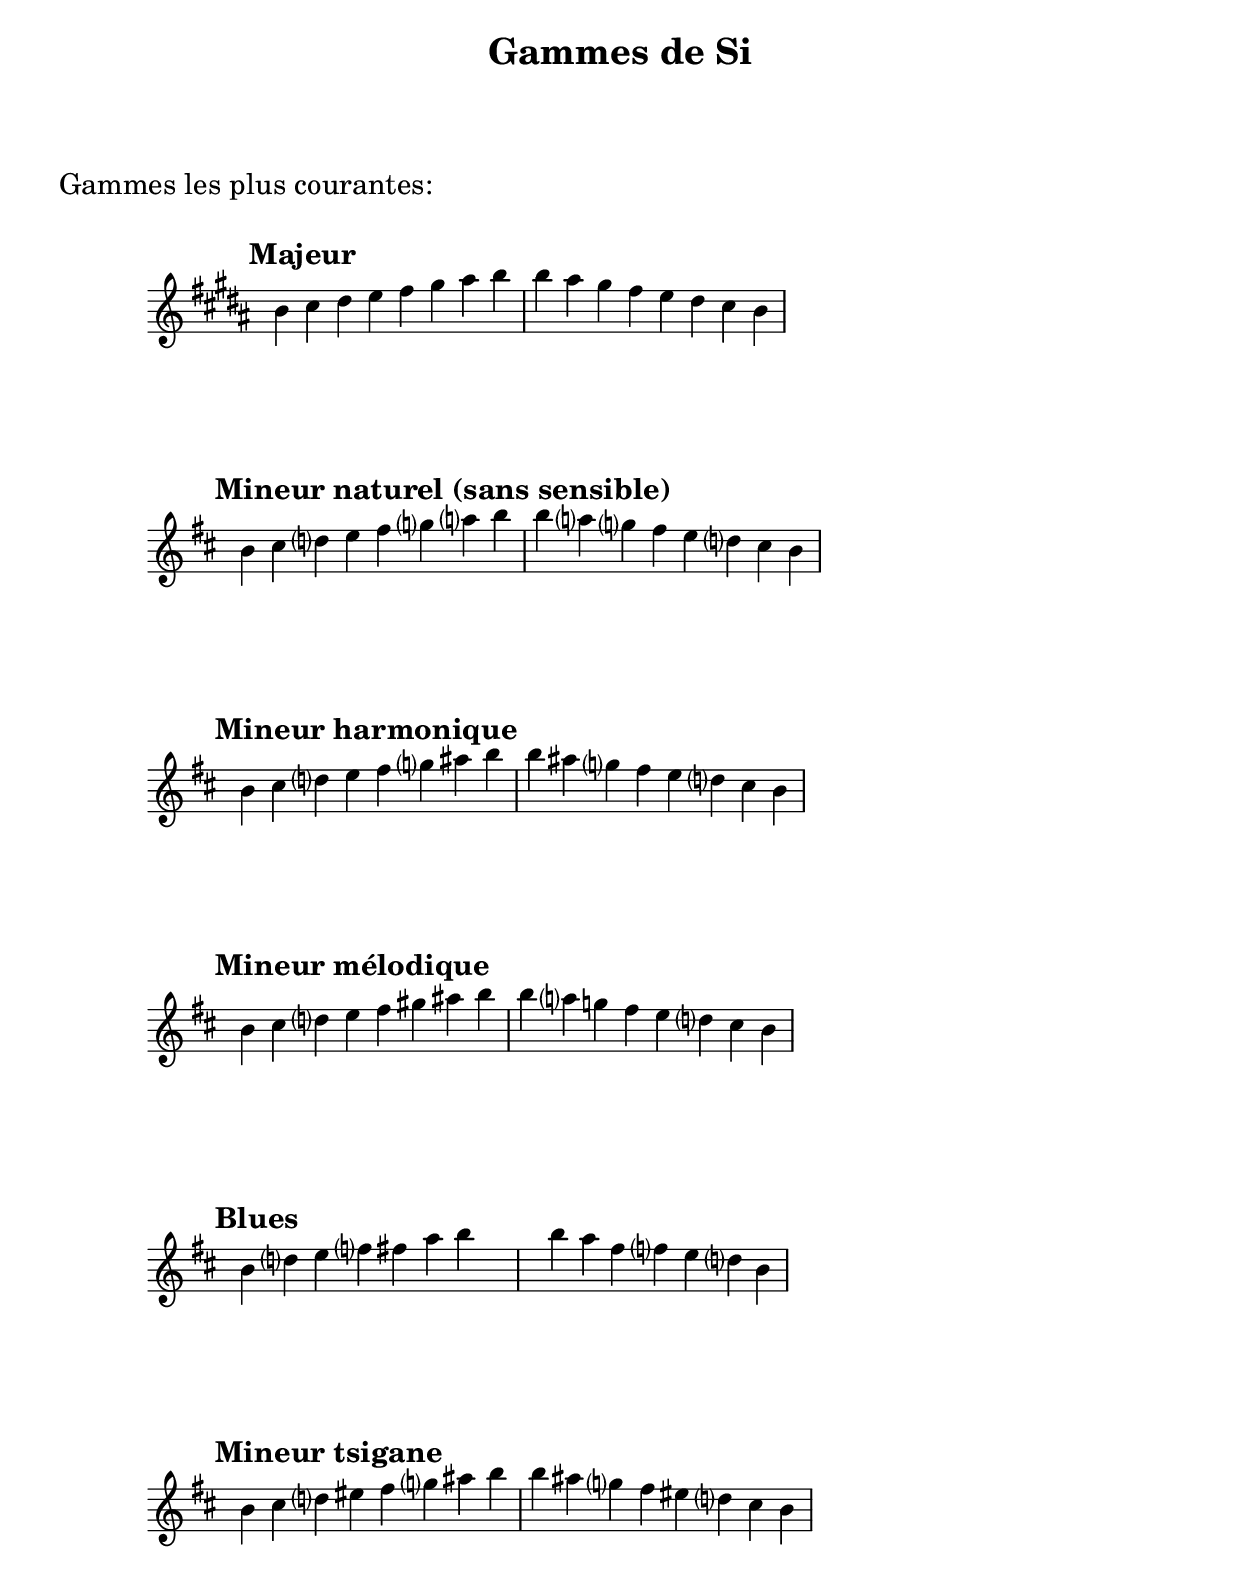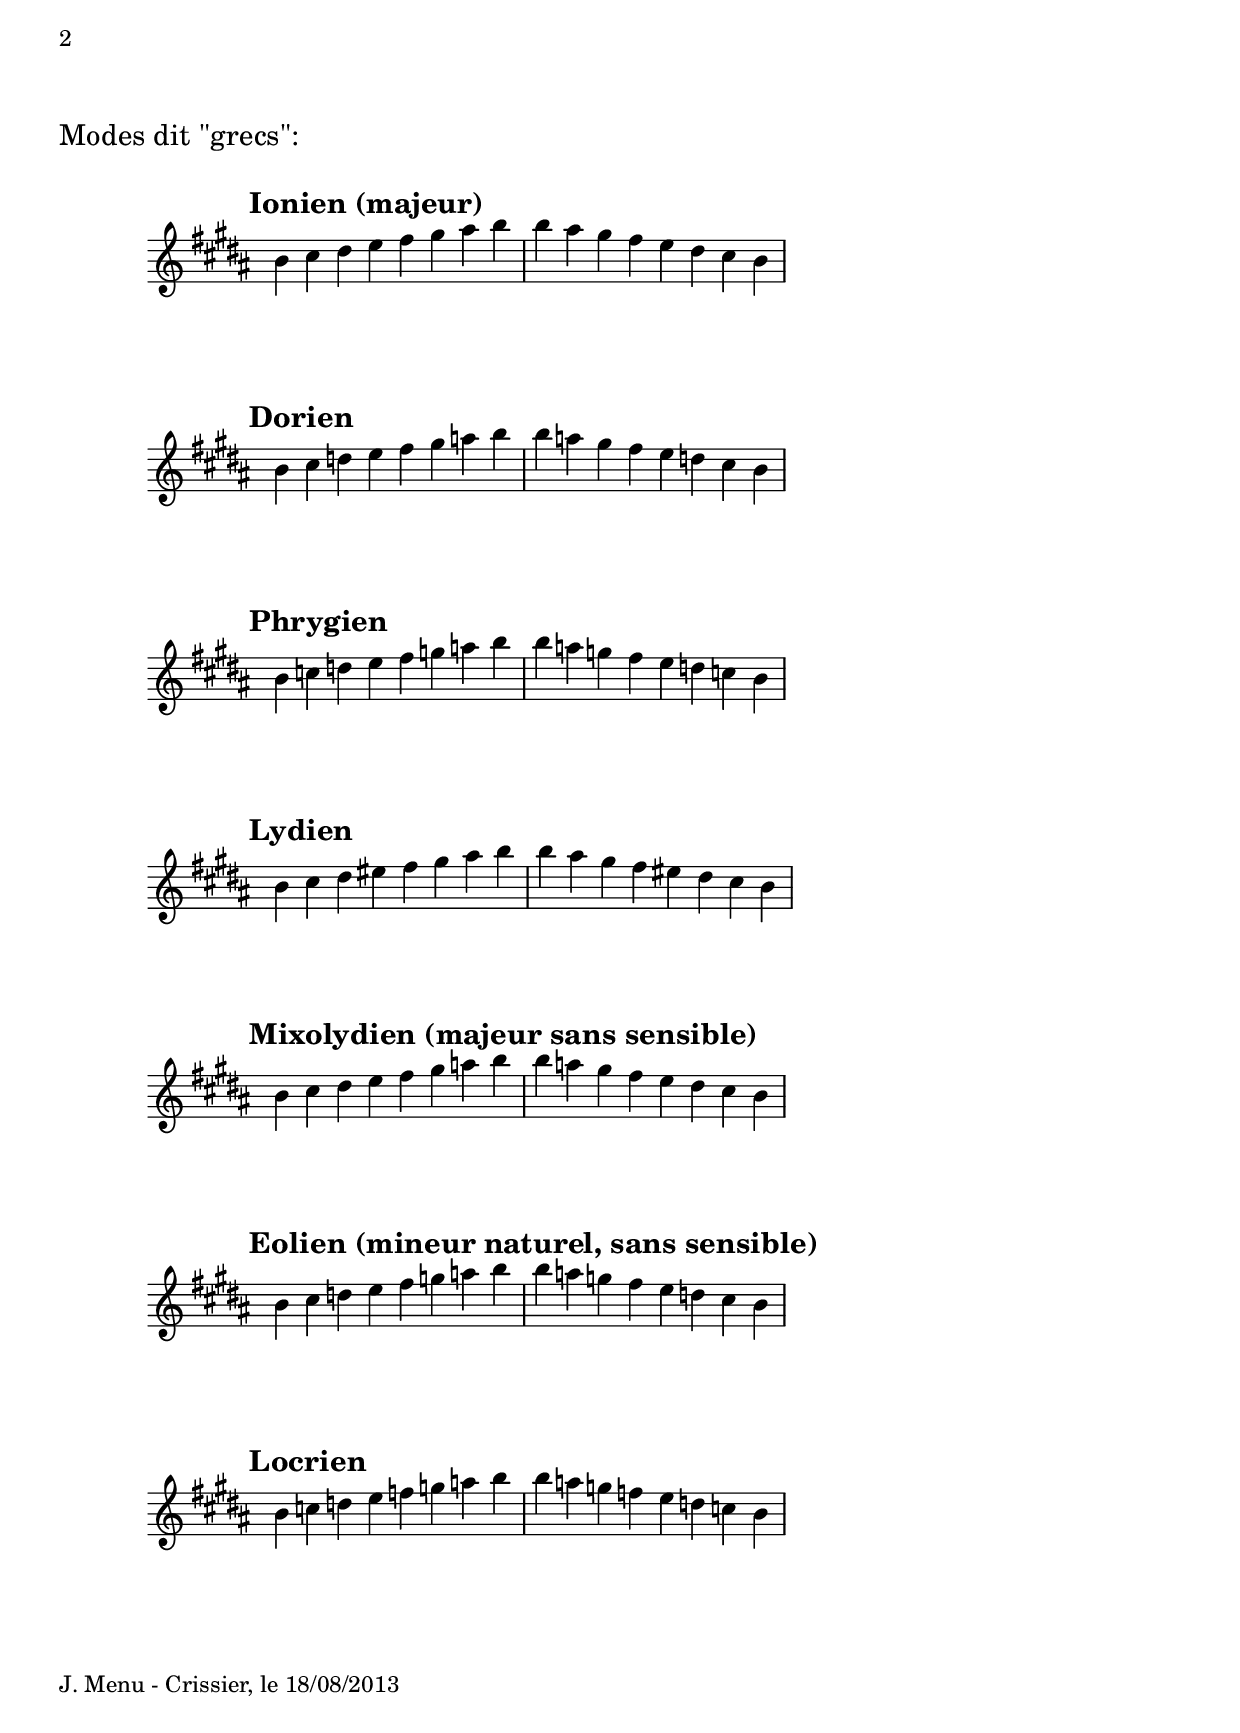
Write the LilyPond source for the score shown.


% -------------------------------------------------------------------------

\include "../CommonSettings.ly"


% -------------------------------------------------------------------------


\header{
  title = "Gammes de Si"
  subtitle = " "
}


% -------------------------------------------------------------------------

\markup \vspace #2

\markup {\huge "Gammes les plus courantes:"}

\markup \vspace #1


% -------------------------------------------------------------------------
% Some usual scales
% -------------------------------------------------------------------------


bMajor = {
  \new Staff {
    \clef treble
    \key b \major
    \myStaffAndTimeSettings
    \myTempoMark #2.0 #"Majeur"
    \transpose c b 
    \relative c' {
      \CMajorScale
    }
  }
}


% -------------------------------------------------------------------------

bNaturalMinor = {
  \new Staff {
    \clef treble
    \key b \minor
    \myStaffAndTimeSettings
    \myTempoMark #2.0 #"Mineur naturel (sans sensible)"
    \transpose c b 
    \relative c' {
      \CNaturalMinorScale
    }
  }
}


% -------------------------------------------------------------------------

bHarmonicMinor = {
  \new Staff {
    \clef treble
    \key b \minor
    \myStaffAndTimeSettings
    \myTempoMark #2.0 #"Mineur harmonique"
    \transpose c b 
    \relative c' {
      \CHarmonicMinorScale
    }
  }
}


% -------------------------------------------------------------------------

bMelodicMinor = {
  \new Staff {
    \clef treble
    \key b \minor
    \myStaffAndTimeSettings
    \myTempoMark #2.0 #"Mineur mélodique"
    \transpose c b 
    \relative c' {
      \CMelodicMinorScale
    }
  }
}


% -------------------------------------------------------------------------

bDorianMinor = {
  \new Staff {
    \clef treble
    \key b \minor
    \myStaffAndTimeSettings
    \myTempoMark #2.0 #"Mineur dorien"
    \transpose c b 
    \relative c' {
      \CDorianMinorScale
    }
  }
}


% -------------------------------------------------------------------------

bPhrygianMinor = {
  \new Staff {
    \clef treble
    \key b \minor
    \myStaffAndTimeSettings
    \myTempoMark #2.0 #"Mineur phrygien"
    \transpose c b 
    \relative c' {
      \CPhrygianMinorScale
    }
  }
}


% -------------------------------------------------------------------------

bBlues = {
  \new Staff {
    \clef treble
    \key b \minor
    \myStaffAndTimeSettings
    \myTempoMark #2.0 #"Blues"
    \transpose c b 
    \relative c' {
      \CBluesScale
    }
  }
}


% -------------------------------------------------------------------------

bGypsyMinor = {
  \new Staff {
    \clef treble
    \key b \minor
    \myStaffAndTimeSettings
    \myTempoMark #2.0 #"Mineur tsigane"
    \transpose c b 
    \relative c' {
      \CGypsyScale
    }
  }
}


% -------------------------------------------------------------------------
% The so-called "greek" modes, built from the white keys of the piano
% -------------------------------------------------------------------------


bIonian = {
  \new Staff {
    \clef treble
    \key b \major
    \myStaffAndTimeSettings
    \myTempoMark #2.0 #"Ionien (majeur)"
    \transpose c b 
    \relative c' {
      \CIonianScale
    }
  }
}


bDorian = {
  \new Staff {
    \clef treble
    \key b \major
    \myStaffAndTimeSettings
    \myTempoMark #2.0 #"Dorien"
    \transpose d b 
    \relative c' {
      \DDorianScale
    }
  }
}


bPhrygian = {
  \new Staff {
    \clef treble
    \key b \major
    \myStaffAndTimeSettings
    \myTempoMark #2.0 #"Phrygien"
    \transpose e b 
    \relative c' {
      \EPhrygianScale
    }
  }
}


bLydian = {
  \new Staff {
    \clef treble
    \key b \major
    \myStaffAndTimeSettings
    \myTempoMark #2.0 #"Lydien"
    \transpose f b 
    \relative c' {
      \FLydianScale
    }
  }
}


bMixolydian = {
  \new Staff {
    \clef treble
    \key b \major
    \myStaffAndTimeSettings
    \myTempoMark #2.0 #"Mixolydien (majeur sans sensible)"
    \transpose g, b 
    \relative c' {
      \GMixolydianScale
    }
  }
}


bEolian = {
  \new Staff {
    \clef treble
    \key b \major
    \myStaffAndTimeSettings
    \myTempoMark #2.0 #"Eolien (mineur naturel, sans sensible)"
    \transpose a, b 
    \relative c' {
      \AEolianScale
    }
  }
}


bLocrian = {
  \new Staff {
    \clef treble
    \key b \major
    \myStaffAndTimeSettings
    \myTempoMark #2.0 #"Locrien"
    \transpose b, b 
    \relative c' {
      \BLocrianScale
    }
  }
}


% -------------------------------------------------------------------------

\score {
  \bMajor
}

\score {
  \bNaturalMinor
}

\score {
  \bHarmonicMinor
}

\score {
  \bMelodicMinor
}

\score {
  \bBlues
}

\score {
  \bGypsyMinor
}


% -------------------------------------------------------------------------

\markup \vspace #2

\pageBreak

\markup \vspace #2

\markup {\huge "Modes dit \"grecs\":"}

\markup \vspace #1


% -------------------------------------------------------------------------

\score {
  \bIonian
}

\score {
  \bDorian
}

\score {
  \bPhrygian
}

\score {
  \bLydian
}

\score {
  \bMixolydian
}

\score {
  \bEolian
}

\score {
  \bLocrian
}


% -------------------------------------------------------------------------


\markup \vspace #2
\markup {J. Menu - Crissier, le 18/08/2013}
